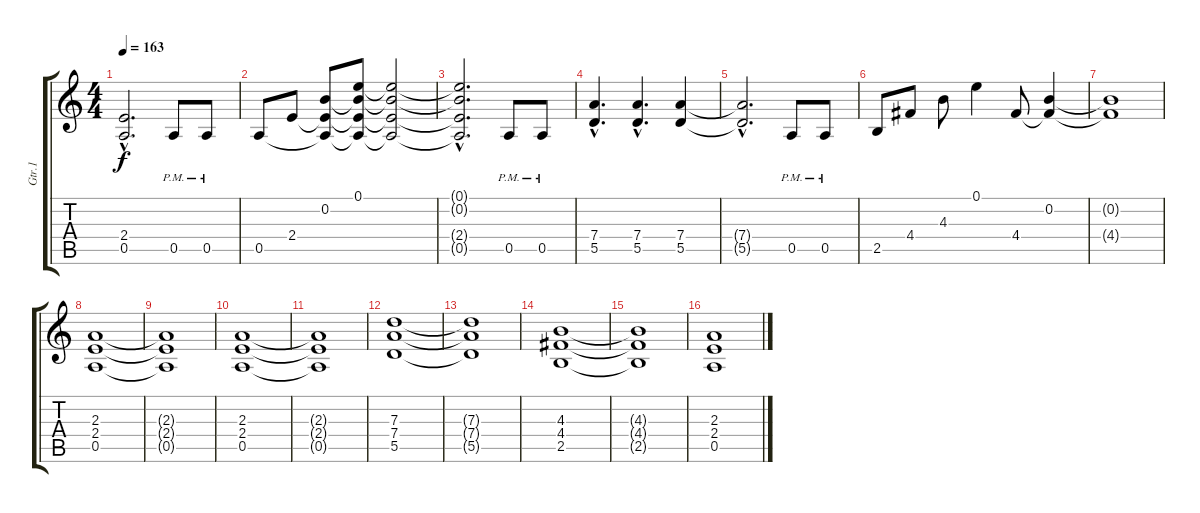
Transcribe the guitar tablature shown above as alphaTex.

\track ("Gtr.1" "Gtr.1") {instrument overdrivenguitar}
\staff {score tabs}
\tuning (E4 B3 G3 D3 A2 E2) {hide}
\ts (4 4)
\tempo 163
\clef g2
\ks c
(2.4{hac t} 0.5{hac t}).2{d dy f} 0.5{pm}.8 0.5{pm}.8 |
0.5.8 2.4.8 (0.2 2.4{t} 0.5{t}).8 (0.1 0.2{t} 2.4{t} 0.5{t}).8 (0.1{t} 0.2{t} 2.4{t} 0.5{t}).2 |
(0.1{hac t} 0.2{hac t} 2.4{hac t} 0.5{hac t}).2{d} 0.5{pm}.8 0.5{pm}.8 |
(7.4{hac} 5.5{hac}).4{d} (7.4{hac} 5.5{hac}).4{d} (7.4 5.5).4 |
(7.4{hac t} 5.5{hac t}).2{d} 0.5{pm}.8 0.5{pm}.8 |
2.5.8 4.4.8 4.3.8 0.1.4 4.4.8 (0.2 4.4{t}).4 |
(0.2{t} 4.4{t}).1 |
(2.3 2.4 0.5).1 |
(2.3{t} 2.4{t} 0.5{t}).1 |
(2.3 2.4 0.5).1 |
(2.3{t} 2.4{t} 0.5{t}).1 |
(7.3 7.4 5.5).1 |
(7.3{t} 7.4{t} 5.5{t}).1 |
(4.3 4.4 2.5).1 |
(4.3{t} 4.4{t} 2.5{t}).1 |
(2.3 2.4 0.5).1
